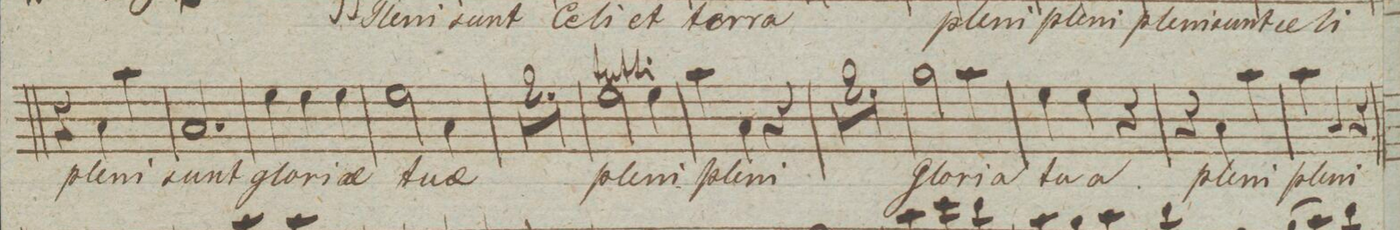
**kern	**text	**dynam
*I"Baſso.	*	*
*clefF4	*	*
*k[]	*	*
*met(c)	*	*
*M3/4	*	*
4r	.	.
4C\	ple-	.
4c\	-ni	.
=37	=37	=37
2.C/	sunt	.
=38	=38	=38
2.ryy	.	.
=39	=39	=39
4G\	glo-	.
4G\	-ri-	.
4G\	-ae	.
=40	=40	=40
2G\	tu-	.
4C\	-ae	.
=41	=41	=41
2.r	.	.
=42	=42	=42
2.r	.	.
=43	=43	=43
2G\	ple-	.
4G\	-ni	.
=44	=44	=44
4c\	ple-	.
4C\	-ni	.
4r	.	.
=45	=45	=45
2.r	.	.
=46	=46	=46
2.r	.	.
=47	=47	=47
2B\	glo-	.
4c\	-ria	.
=48	=48	=48
4G\	tu-	.
4G\	-a	.
4r	.	.
=49	=49	=49
4r	.	.
4C\	ple-	.
4c\	-ni	.
=50	=50	=50
4c\	ple-	.
4C/	-ni	.
4r	.	.
=51	=51	=51
*-	*-	*-
